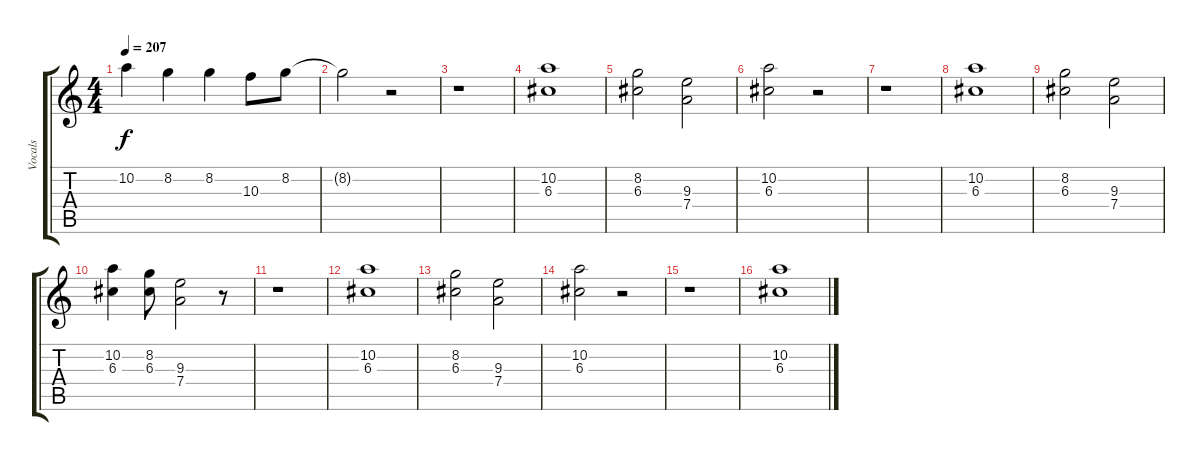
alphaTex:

\track ("Vocals" "Vocals") {instrument electricguitarjazz}
\staff {score tabs}
\tuning (E4 B3 G3 D3 A2 E2) {hide}
\ts (4 4)
\tempo 207
\clef g2
\ks c
10.2.4{dy f} 8.2.4 8.2.4 10.3.8 8.2.8 |
8.2{t}.2 r.2 |
r.1 |
(10.2 6.3).1 |
(8.2 6.3).2 (9.3 7.4).2 |
(10.2 6.3).2 r.2 |
r.1 |
(10.2 6.3).1 |
(8.2 6.3).2 (9.3 7.4).2 |
(10.2 6.3).4 (8.2 6.3).8 (9.3 7.4).2 r.8 |
r.1 |
(10.2 6.3).1 |
(8.2 6.3).2 (9.3 7.4).2 |
(10.2 6.3).2 r.2 |
r.1 |
(10.2 6.3).1
